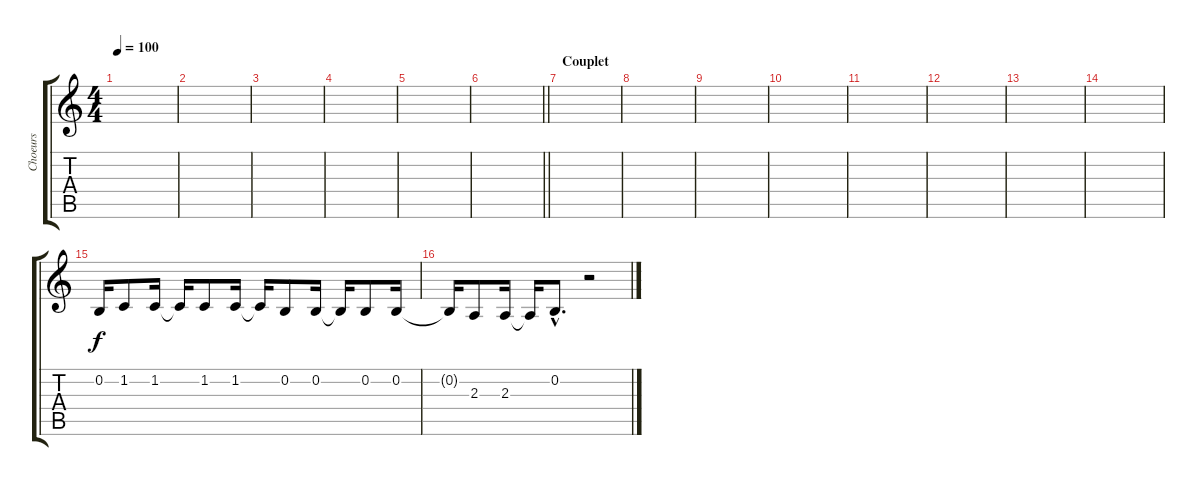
\track ("Choeurs" "Choeurs") {instrument lead6voice}
\staff {score tabs}
\tuning (E4 B3 G3 D3 A2 E2) {hide}
\ts (4 4)
\tempo 100
\clef g2
\ks c
|
|
|
|
|
\barLineRight lightlight
|
\section ("" "Couplet")
|
|
|
|
|
|
|
|
0.2.16 1.2.8 1.2.16 1.2{t}.16 1.2.8 1.2.16 1.2{t}.16 0.2.8 0.2.16 0.2{t}.16 0.2.8 0.2.16 |
0.2{t}.16 2.3.8 2.3.16 2.3{t}.16 0.2{hac}.8{d} r.2
